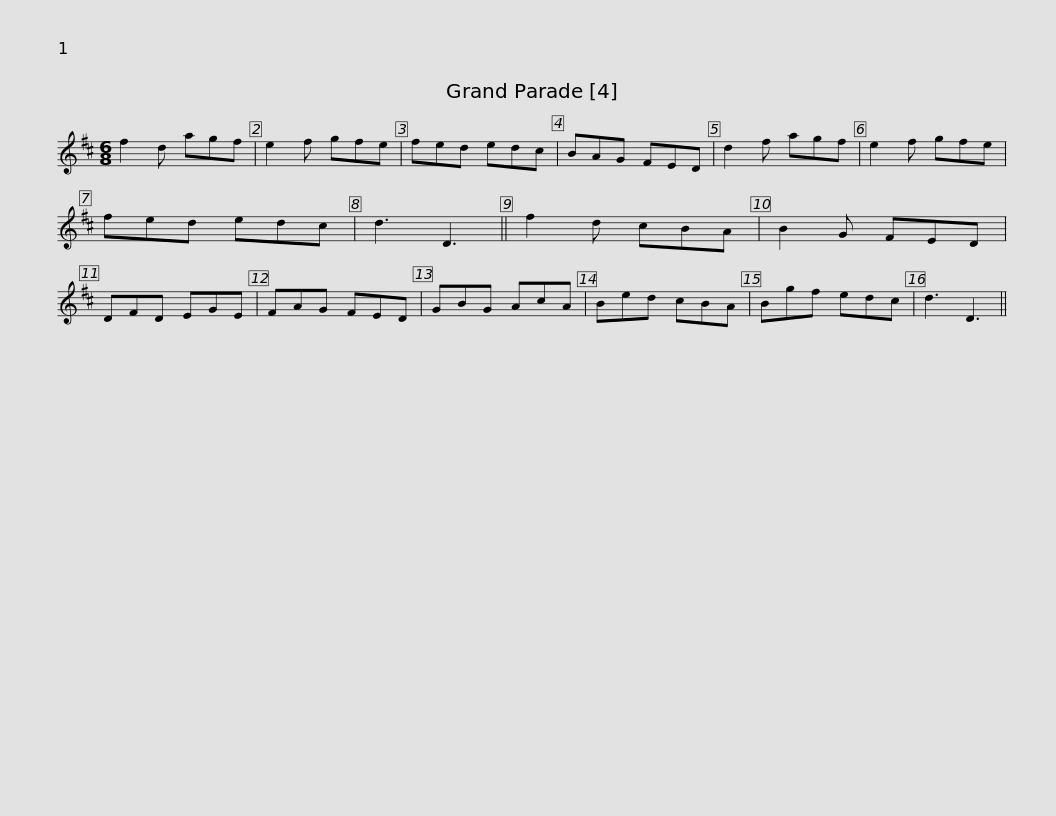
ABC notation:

X:1
L:1/8
M:6/8
I:linebreak $
K:D
V:1 treble
V:1
 f2 d agf | e2 f gfe | fed edc | BAG FED | d2 f agf | %5
 e2 f gfe | fed edc | d3 D3 ||$ f2 d cBA | B2 G FED | %10
 DFD EGE | FAG FED | GBG AcA | Bed cBA | Bgf edc | %15
 d3 D3 || %16
